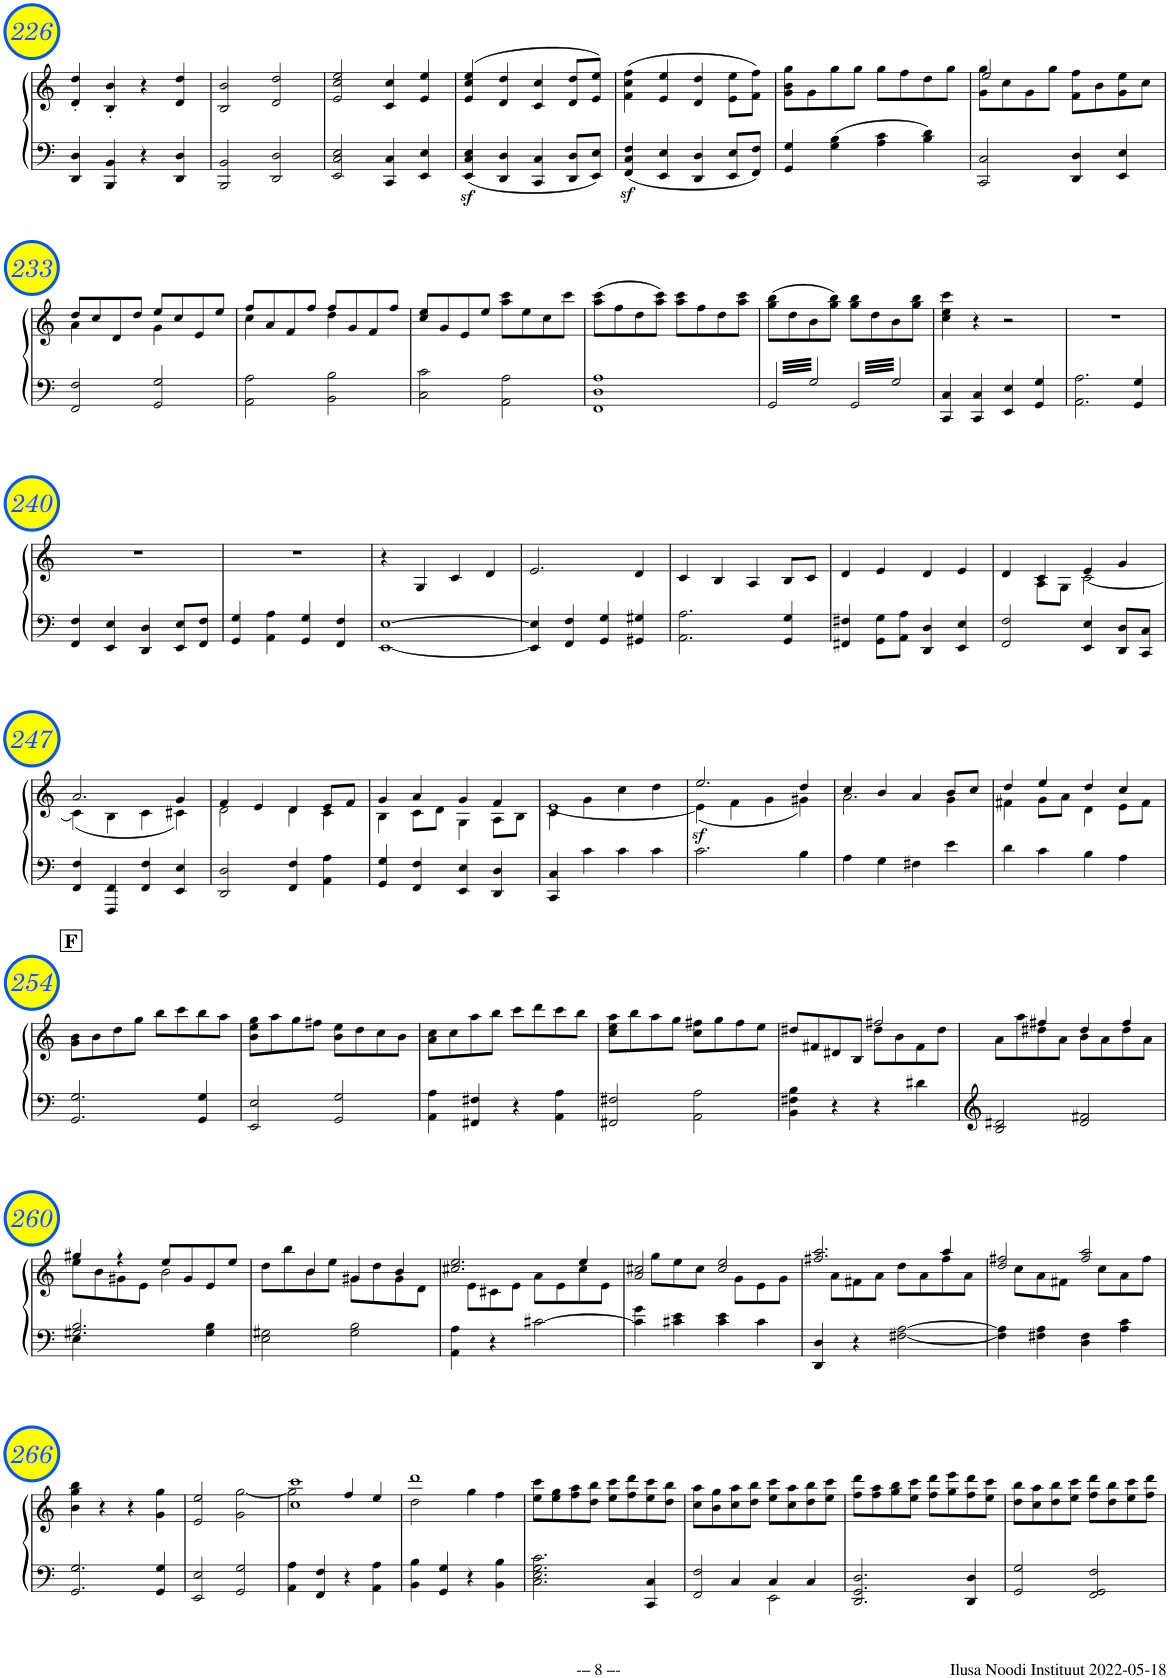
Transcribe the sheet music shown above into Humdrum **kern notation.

**kern	**kern	**dynam
*part1	*part1	*part1
*staff2	*staff1	*staff1/2
*I"Piano	*	*
*I'Pno	*	*
!!LO:PB:g=z
*clefF4	*clefG2	*
*k[]	*k[]	*
*M4/4	*M4/4	*
*met(c)	*met(c)	*
=226	=226	=226
4DD/ 4D/	4d/' 4dd/'	.
4BBB/ 4BB/	4B/' 4b/'	.
4r	4r	.
4DD/ 4D/	4d/ 4dd/	.
=227	=227	=227
2BBB/ 2BB/	2B/ 2b/	.
2DD/ 2D/	2d/ 2dd/	.
=228	=228	=228
2EE/ 2C/ 2E/	2e/ 2cc/ 2ee/	.
4CC/ 4C/	4c/ 4cc/	.
4EE/ 4E/	4e/ 4ee/	.
=229	=229	=229
4EE/z< 4C/z< 4E/z<	(>4e/ 4cc/ 4ee/	.
4DD/ 4D/	4d/ 4dd/	.
4CC/ 4C/	4c/ 4cc/	.
8DD/ 8D/L	8d/ 8dd/L	.
8EE/ 8E/J	8e/ 8ee/J)	.
=230	=230	=230
4FF/z< 4C/z< 4F/z<	(4f\ 4cc\ 4ff\	.
4EE/ 4E/	4e/ 4ee/	.
4DD/ 4D/	4d/ 4dd/	.
8EE/ 8E/L	8e\ 8ee\L	.
8FF/ 8F/J	8f\ 8ff\J)	.
=231	=231	=231
4GG/ 4G/	8g\ 8b\ 8gg\L	.
.	8g\	.
4G\ 4B\	8gg\	.
.	8gg\J	.
4A\ 4c\	8gg\L	.
.	8ff\	.
4B\ 4d\	8dd\	.
.	8gg\J	.
=232	=232	=232
*	*^	*
2CC/ 2C/	8g\ 8gg\L	2ee/	.
.	8cc\	.	.
.	8g\	.	.
.	8gg\J	.	.
4DD/ 4D/	8f\ 8ff\L	2ryy	.
.	8b\	.	.
4EE/ 4E/	8g\ 8ee\	.	.
.	8cc\J	.	.
!!LO:LB:g=z	!!
=233	=233	=233	=233
2FF/ 2F/	8dd/L	4a\	.
.	8cc/	.	.
.	8d/	4ryy	.
.	8dd/J	.	.
2GG/ 2G/	8ee/L	4g\	.
.	8cc/	.	.
.	8e/	4ryy	.
.	8ee/J	.	.
=234	=234	=234	=234
2AA\ 2A\	8ff/L	4cc\	.
.	8a/	.	.
.	8f/	4ryy	.
.	8ff/J	.	.
2BB\ 2B\	8ff/L	4dd\	.
.	8g/	.	.
.	8f/	4ryy	.
.	8ff/J	.	.
*	*v	*v	*
=235	=235	=235
2C\ 2c\	8cc/ 8ee/L	.
.	8g/	.
.	8e/	.
.	8ee/J	.
2AA\ 2A\	8aa\ 8ccc\L	.
.	8ee\	.
.	8cc\	.
.	8ccc\J	.
=236	=236	=236
1FF 1D 1A	(8aa\ 8ccc\L	.
.	8ff\	.
.	8dd\	.
.	8aa\ 8ccc\J)	.
.	8aa\ 8ccc\L	.
.	8ff\	.
.	8dd\	.
.	8aa\ 8ccc\J	.
=237	=237	=237
6.GG/	(8gg\ 8bb\L	.
.	8dd\	.
6.G/	8b\	.
.	8gg\ 8bb\J)	.
6.GG/	8gg\ 8bb\L	.
.	8dd\	.
6.G/	8b\	.
.	8gg\ 8bb\J	.
=238	=238	=238
4CC/ 4C/	4cc\ 4ee\ 4ccc\	.
4CC/ 4C/	4r	.
4EE/ 4E/	2r	.
4GG/ 4G/	.	.
=239	=239	=239
2.AA\ 2.A\	1r	.
4GG/ 4G/	.	.
!!LO:LB:g=z
=240	=240	=240
4FF/ 4F/	1r	.
4EE/ 4E/	.	.
4DD/ 4D/	.	.
8EE/ 8E/L	.	.
8FF/ 8F/J	.	.
=241	=241	=241
4GG/ 4G/	1r	.
4AA\ 4A\	.	.
4GG/ 4G/	.	.
4FF/ 4F/	.	.
=242	=242	=242
[1EE [1E	4r	.
.	4G/	.
.	4c/	.
.	4d/	.
=243	=243	=243
4EE/] 4E/]	2.e/	.
4FF/ 4F/	.	.
4GG/ 4G/	.	.
4GG#X/ 4G#X/	4d/	.
=244	=244	=244
2.AA\ 2.A\	4c/	.
.	4B/	.
.	4A/	.
4GG/ 4G/	8B/L	.
.	8c/J	.
=245	=245	=245
4FF#X/ 4F#X/	4d/	.
8GG\ 8G\L	4e/	.
8AA\ 8A\J	.	.
4DD/ 4D/	4d/	.
4EE/ 4E/	4e/	.
=246	=246	=246
*	*^	*
2FF/ 2F/	4d/	4ryy	.
.	4c/	8A\L	.
.	.	8G\J	.
4EE/ 4E/	4e/	[2c\	.
8DD/ 8D/L	4g/	.	.
8CC/ 8C/J	.	.	.
!!LO:LB:g=z	!!
=247	=247	=247	=247
4FF/ 4F/	2.a/	(4c\]	.
4FFF/ 4FF/	.	4B\	.
4FF/ 4F/	.	4c\	.
4EE/ 4E/	4g/	4c#X\)	.
=248	=248	=248	=248
2DD/ 2D/	4f/	2d\	.
.	4e/	.	.
4FF/ 4F/	4d/	4d\	.
4AA\ 4A\	8e/L	4c\	.
.	8f/J	.	.
=249	=249	=249	=249
4GG/ 4G/	4g/	4B\	.
4FF/ 4F/	4a/	8c\L	.
.	.	8d\J	.
4EE/ 4E/	4g/	4G\	.
4DD/ 4D/	4f/	8A\L	.
.	.	8B\J	.
=250	=250	=250	=250
4CC/ 4C/	[<1e	4c\	.
4c\	.	4g\	.
4c\	.	4cc\	.
4c\	.	4dd\	.
=251	=251	=251	=251
!	!	!	!LO:DY:b
2.c\	(<4e\]	2.ee/	sf
.	4f\	.	.
.	4g\	.	.
4B\	4g#X\)	4dd/	.
=252	=252	=252	=252
4A\	4cc/	2.a\	.
4G\	4b/	.	.
4F#X\	4a/	.	.
4e\	8b/L	4g\	.
.	8cc/J	.	.
=253	=253	=253	=253
4d\	4dd/	4f#X\	.
4c\	4ee/	8g\L	.
.	.	8a\J	.
4B\	4dd/	4d\	.
4A\	4cc/	8e\L	.
.	.	8f#\J	.
*	*v	*v	*
!!LO:LB:g=z
!!LO:REH:place=s1:a:B:cj:fs=14:t=F
=254	=254	=254
2.GG/ 2.G/	8g\ 8b\L	.
.	8b\	.
.	8dd\	.
.	8gg\J	.
.	8bb\L	.
.	8ccc\	.
4GG/ 4G/	8bb\	.
.	8aa\J	.
=255	=255	=255
2EE/ 2E/	8b\ 8ee\ 8gg\L	.
.	8aa\	.
.	8gg\	.
.	8ff#X\J	.
2GG/ 2G/	8b\ 8ee\L	.
.	8dd\	.
.	8cc\	.
.	8b\J	.
=256	=256	=256
4AA\ 4A\	8a\ 8cc\L	.
.	8cc\	.
4FF#X/ 4F#X/	8aa\	.
.	8bb\J	.
4r	8ccc\L	.
.	8ddd\	.
4AA\ 4A\	8ccc\	.
.	8bb\J	.
=257	=257	=257
2FF#X/ 2F#X/	8cc\ 8ee\ 8aa\L	.
.	8bb\	.
.	8aa\	.
.	8gg\J	.
2AA\ 2A\	8cc\ 8ff#X\L	.
.	8gg\	.
.	8ff#\	.
.	8ee\J	.
=258	=258	=258
*	*^	*
4BB\ 4F#X\ 4B\	8dd#X/L	2ryy	.
.	8f#X/	.	.
4r	8d#X/	.	.
.	8B/J	.	.
4r	2ff#X/	8dd#\L	.
.	.	8b\	.
4d#X\	.	8f#\	.
.	.	8dd#\J	.
=259	=259	=259	=259
2B/ 2d#X/	4ryy	8a\L	.
.	.	8aa\	.
.	4ff#X/	8dd#X\	.
.	.	8a\J	.
2d#/ 2f#X/	4dd#/	8b\L	.
.	.	8a\	.
.	4ff#/	8dd#\	.
.	.	8a\J	.
!!LO:LB:g=z	!!
=260	=260	=260	=260
*^	*	*	*
2.G#X/ 2.B/	4E\	4gg#X/	8ee\L	.
.	.	.	8b\	.
.	2.ryy	4r	8g#X\	.
.	.	.	8e\J	.
.	.	8ee/L	2b\	.
.	.	8g#/	.	.
4G#\ 4B\	.	8e/	.	.
.	.	8ee/J	.	.
*v	*v	*	*	*
=261	=261	=261	=261
2E\ 2G#X\	4ryy	8dd\L	.
.	.	8bb\	.
.	4b/	8b\	.
.	.	8ee\J	.
2G#\ 2B\	4g#X/	8g#\L	.
.	.	8dd\	.
.	4b/	8g#\	.
.	.	8d\J	.
=262	=262	=262	=262
4AA\ 4A\	2.cc#X/ 2.ee/	8ryy	.
.	.	8e\L	.
4r	.	8c#X\	.
.	.	8e\J	.
[2c#X\	.	8a\L	.
.	.	8e\	.
.	4ee/	8cc#\	.
.	.	8e\J	.
=263	=263	=263	=263
4c#\] 4g\	2a/ 2cc#X/	8ryy	.
.	.	8gg\L	.
4c#X\ 4e\	.	8ee\	.
.	.	8cc#\J	.
4c#\ 4e\	2cc#/ 2ee/	8ryy	.
.	.	8g\L	.
4c#\	.	8e\	.
.	.	8g\J	.
=264	=264	=264	=264
4DD/ 4D/	2.ff#X/ 2.aa/	8ryy	.
.	.	8a\L	.
4r	.	8f#X\	.
.	.	8a\J	.
[2F#X\ [2A\	.	8dd\L	.
.	.	8a\	.
.	4aa/	8ff#\	.
.	.	8a\J	.
=265	=265	=265	=265
4F#\] 4A\]	2dd/ 2ff#X/	8ryy	.
.	.	8cc\L	.
4F#X\ 4A\	.	8a\	.
.	.	8f#X\J	.
4D\ 4F#\	2ff#/ 2aa/	8ryy	.
.	.	8cc\L	.
4A\ 4c\	.	8a\	.
.	.	8ff#\J	.
*	*v	*v	*
!!LO:LB:g=z
=266	=266	=266
2.GG/ 2.G/	4b\ 4gg\ 4bb\	.
.	4r	.
.	4r	.
4GG/ 4G/	4g\ 4gg\	.
=267	=267	=267
2EE/ 2E/	2e/ 2ee/	.
2GG/ 2G/	2g\ [2gg\	.
=268	=268	=268
*	*^	*
*	*	*^	*
4AA\ 4A\	1cc 1ccc	2gg\]	2ryy	.
4FF/ 4F/	.	.	.	.
4r	.	2ryy	4ff/	.
4AA\ 4A\	.	.	4ee/	.
*	*	*v	*v	*
=269	=269	=269	=269
4BB\ 4B\	1ddd	2dd\	.
4GG/ 4G/	.	.	.
4r	.	4gg\	.
4BB\ 4B\	.	4ff\	.
*	*v	*v	*
=270	=270	=270
2.C\ 2.E\ 2.G\ 2.c\	8ee\ 8ccc\L	.
.	8ee\ 8gg\	.
.	8ff\ 8aa\	.
.	8dd\ 8bb\J	.
.	8ee\ 8ccc\L	.
.	8ff\ 8ddd\	.
4CC/ 4C/	8ee\ 8ccc\	.
.	8dd\ 8bb\J	.
=271	=271	=271
*^	*	*
2FF/ 2F/	4ryy	8cc\ 8aa\L	.
.	.	8b\ 8gg\	.
.	4C/	8cc\ 8aa\	.
.	.	8dd\ 8bb\J	.
2EE\	4C/	8ee\ 8ccc\L	.
.	.	8cc\ 8aa\	.
.	4C/	8dd\ 8bb\	.
.	.	8ee\ 8ccc\J	.
*v	*v	*	*
=272	=272	=272
2.DD/ 2.GG/ 2.D/	8ff\ 8ddd\L	.
.	8ff\ 8aa\	.
.	8gg\ 8bb\	.
.	8ee\ 8ccc\J	.
.	8ff\ 8ddd\L	.
.	8gg\ 8eee\	.
4DD/ 4D/	8ff\ 8ddd\	.
.	8ee\ 8ccc\J	.
=273	=273	=273
2GG/ 2G/	8dd\ 8bb\L	.
.	8cc\ 8aa\	.
.	8dd\ 8bb\	.
.	8ee\ 8ccc\J	.
2FF/ 2GG/ 2F/	8ff\ 8ddd\L	.
.	8dd\ 8bb\	.
.	8ee\ 8ccc\	.
.	8ff\ 8ddd\J	.
=	=	=
*-	*-	*-
